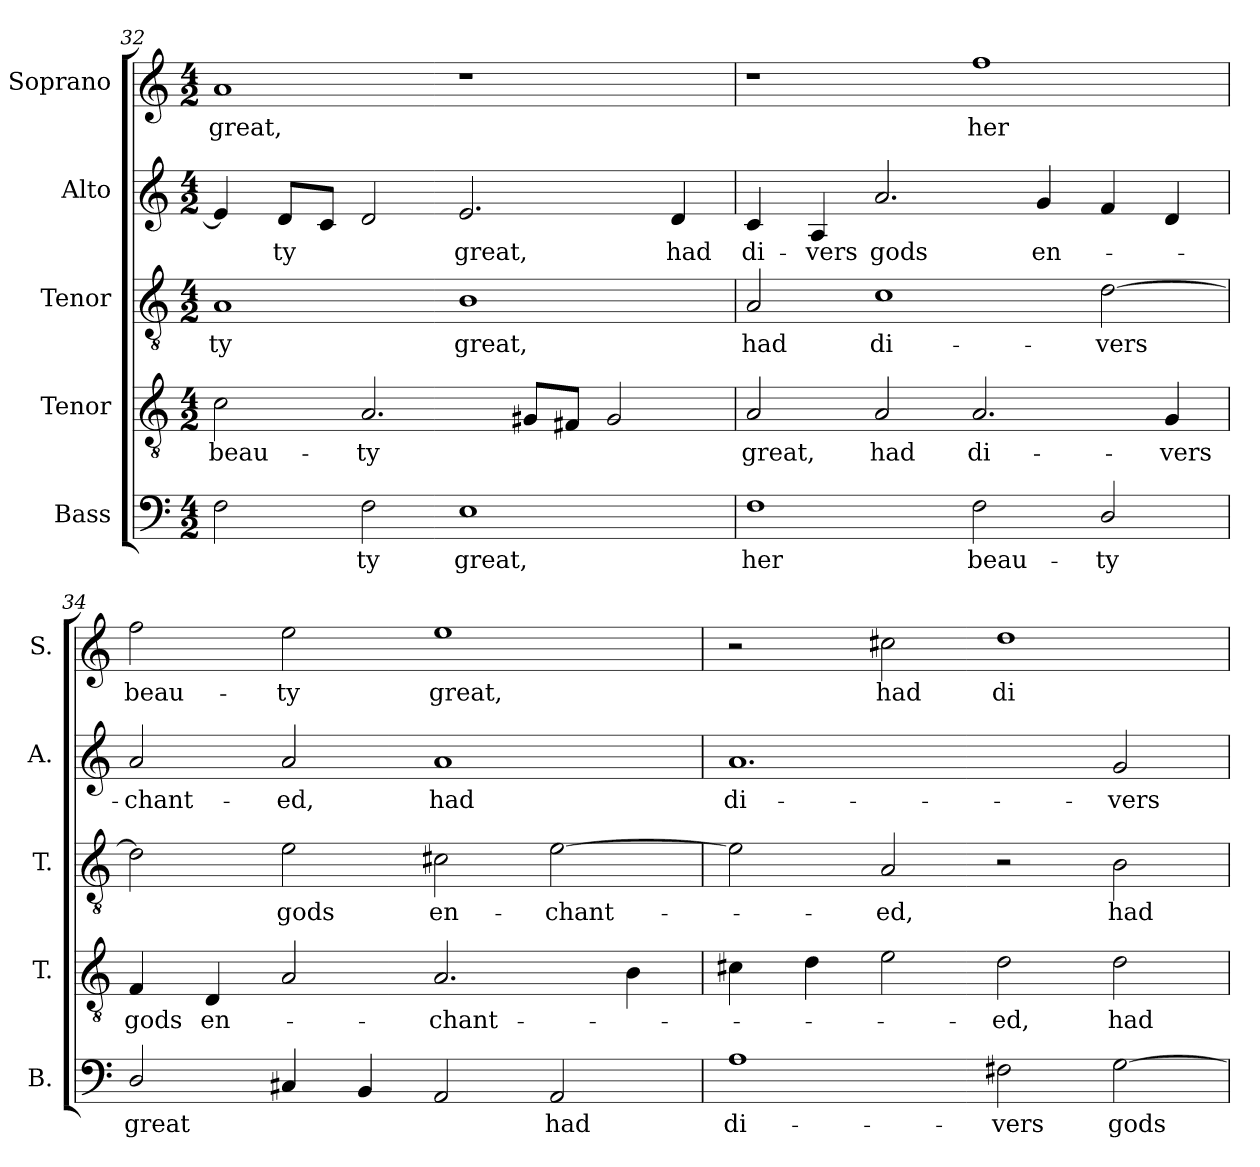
**kern	**text	**kern	**text	**kern	**text	**kern	**text	**kern	**text
*part5	*part5	*part4	*part4	*part3	*part3	*part2	*part2	*part1	*part1
*staff5	*staff5	*staff4	*staff4	*staff3	*staff3	*staff2	*staff2	*staff1	*staff1
*I"Bass	*	*I"Tenor	*	*I"Tenor	*	*I"Alto	*	*I"Soprano	*
*I'B.	*	*I'T.	*	*I'T.	*	*I'A.	*	*I'S.	*
!!LO:LB:g=z
*clefF4	*	*clefGv2	*	*clefGv2	*	*clefG2	*	*clefG2	*
*	*	*ITrd7c12	*	*ITrd7c12	*	*	*	*	*
*k[]	*	*k[]	*	*k[]	*	*k[]	*	*k[]	*
*C:	*	*C:	*	*C:	*	*C:	*	*C:	*
*M4/2	*	*M4/2	*	*M4/2	*	*M4/2	*	*M4/2	*
=32	=32	=32	=32	=32	=32	=32	=32	=32	=32
!	!	!	!LO:LY:b:color=#000000	!	!	!	!	!	!
!	!	!	!	!	!LO:LY:b:color=#000000	!	!	!	!
!	!	!	!	!	!	!	!	!	!LO:LY:b:color=#000000
2Fi\	.	2Ci\	beau-	1AAi	-ty	4ei/]	.	1ai	great,
!	!	!	!	!	!	!	!LO:LY:b:color=#000000	!	!
.	.	.	.	.	.	8di/L	-ty	.	.
.	.	.	.	.	.	8ci/J	.	.	.
!	!LO:LY:b:color=#000000	!	!	!	!	!	!	!	!
!	!	!	!LO:LY:b:color=#000000	!	!	!	!	!	!
2Fi\	-ty	2.AAi/	-ty	.	.	2di/	.	.	.
!	!LO:LY:b:color=#000000	!	!	!	!	!	!	!	!
!	!	!	!	!	!LO:LY:b:color=#000000	!	!	!	!
!	!	!	!	!	!	!	!LO:LY:b:color=#000000	!	!
1Ei	great,	.	.	1BBi	great,	2.ei/	great,	1r	.
.	.	8GG#Xi/L	.	.	.	.	.	.	.
.	.	8FF#Xi/J	.	.	.	.	.	.	.
.	.	2GG#i/	.	.	.	.	.	.	.
!	!	!	!	!	!	!	!LO:LY:b:color=#000000	!	!
.	.	.	.	.	.	4di/	had	.	.
=33	=33	=33	=33	=33	=33	=33	=33	=33	=33
!	!LO:LY:b:color=#000000	!	!	!	!	!	!	!	!
!	!	!	!LO:LY:b:color=#000000	!	!	!	!	!	!
!	!	!	!	!	!LO:LY:b:color=#000000	!	!	!	!
!	!	!	!	!	!	!	!LO:LY:b:color=#000000	!	!
1Fi	her	2AAi/	great,	2AAi/	had	4ci/	di-	1r	.
!	!	!	!	!	!	!	!LO:LY:b:color=#000000	!	!
.	.	.	.	.	.	4Ai/	-vers	.	.
!	!	!	!LO:LY:b:color=#000000	!	!	!	!	!	!
!	!	!	!	!	!LO:LY:b:color=#000000	!	!	!	!
!	!	!	!	!	!	!	!LO:LY:b:color=#000000	!	!
.	.	2AAi/	had	1Ci	di-	2.ai/	gods	.	.
!	!LO:LY:b:color=#000000	!	!	!	!	!	!	!	!
!	!	!	!LO:LY:b:color=#000000	!	!	!	!	!	!
!	!	!	!	!	!	!	!	!	!LO:LY:b:color=#000000
2Fi\	beau-	2.AAi/	di-	.	.	.	.	1ffi	her
!	!	!	!	!	!	!	!LO:LY:b:color=#000000	!	!
.	.	.	.	.	.	4gi/	en-	.	.
!	!LO:LY:b:color=#000000	!	!	!	!	!	!	!	!
!	!	!	!	!	!LO:LY:b:color=#000000	!	!	!	!
2Di/	-ty	.	.	[2Di\	-vers	4fi/	.	.	.
!	!	!	!LO:LY:b:color=#000000	!	!	!	!	!	!
.	.	4GGi/	-vers	.	.	4di/	.	.	.
=34	=34	=34	=34	=34	=34	=34	=34	=34	=34
!	!LO:LY:b:color=#000000	!	!	!	!	!	!	!	!
!	!	!	!LO:LY:b:color=#000000	!	!	!	!	!	!
!	!	!	!	!	!	!	!LO:LY:b:color=#000000	!	!
!	!	!	!	!	!	!	!	!	!LO:LY:b:color=#000000
2Di/	great	4FFi/	gods	2Di\]	.	2ai/	-chant-	2ffi\	beau-
!	!	!	!LO:LY:b:color=#000000	!	!	!	!	!	!
.	.	4DDi/	en-	.	.	.	.	.	.
!	!	!	!	!	!LO:LY:b:color=#000000	!	!	!	!
!	!	!	!	!	!	!	!LO:LY:b:color=#000000	!	!
!	!	!	!	!	!	!	!	!	!LO:LY:b:color=#000000
4C#Xi/	.	2AAi/	.	2Ei\	gods	2ai/	-ed,	2eei\	-ty
4BBi/	.	.	.	.	.	.	.	.	.
!	!	!	!LO:LY:b:color=#000000	!	!	!	!	!	!
!	!	!	!	!	!LO:LY:b:color=#000000	!	!	!	!
!	!	!	!	!	!	!	!LO:LY:b:color=#000000	!	!
!	!	!	!	!	!	!	!	!	!LO:LY:b:color=#000000
2AAi/	.	2.AAi/	-chant-	2C#Xi\	en-	1ai	had	1eei	great,
!	!LO:LY:b:color=#000000	!	!	!	!	!	!	!	!
!	!	!	!	!	!LO:LY:b:color=#000000	!	!	!	!
2AAi/	had	.	.	[2Ei\	-chant-	.	.	.	.
.	.	4BBi\	.	.	.	.	.	.	.
=35	=35	=35	=35	=35	=35	=35	=35	=35	=35
!	!LO:LY:b:color=#000000	!	!	!	!	!	!	!	!
!	!	!	!	!	!	!	!LO:LY:b:color=#000000	!	!
1Ai	di-	4C#Xi\	.	2Ei\]	.	1.ai	di-	2r	.
.	.	4Di\	.	.	.	.	.	.	.
!	!	!	!	!	!LO:LY:b:color=#000000	!	!	!	!
!	!	!	!	!	!	!	!	!	!LO:LY:b:color=#000000
.	.	2Ei\	.	2AAi/	-ed,	.	.	2cc#Xi\	had
!	!LO:LY:b:color=#000000	!	!	!	!	!	!	!	!
!	!	!	!LO:LY:b:color=#000000	!	!	!	!	!	!
!	!	!	!	!	!	!	!	!	!LO:LY:b:color=#000000
2F#Xi\	-vers	2Di\	-ed,	2r	.	.	.	1ddi	di-
!	!LO:LY:b:color=#000000	!	!	!	!	!	!	!	!
!	!	!	!LO:LY:b:color=#000000	!	!	!	!	!	!
!	!	!	!	!	!LO:LY:b:color=#000000	!	!	!	!
!	!	!	!	!	!	!	!LO:LY:b:color=#000000	!	!
[2Gi\	gods	2Di\	had	2BBi\	had	2gi/	-vers	.	.
=	=	=	=	=	=	=	=	=	=
*-	*-	*-	*-	*-	*-	*-	*-	*-	*-
